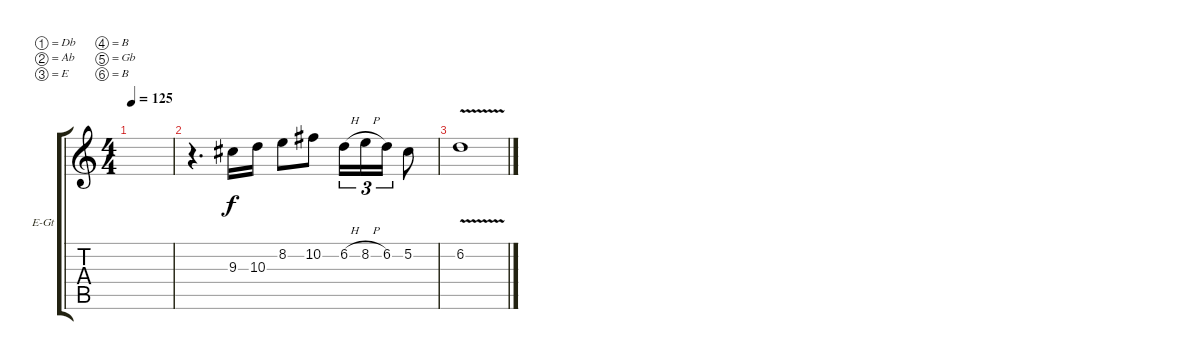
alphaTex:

\defaultSystemsLayout 4
\bracketExtendMode groupsimilarinstruments
\firstSystemTrackNameOrientation horizontal
\otherSystemsTrackNameOrientation horizontal
\track ("Lead (Armonies)" "E-Gt") {instrument distortionguitar}
\staff {score tabs}
\tuning (Db4 Ab3 E3 B2 Gb2 B1)
\ts (4 4)
\tempo 125
\clef g2
\scale
0.333333
\ks c
|
\scale
0.333333 r.4{d} 9.3.16 10.3.16 8.2.8 10.2.8 6.2{h}.16{tu (3 2)} 8.2{h}.16{tu (3 2)} 6.2.16{tu (3 2)} 5.2.8 |
\scale
0.333333 6.2{v}.1 |
\scale
0.333333 |
\scale
0.333333 |
\scale
0.333333 |
\scale
0.333333 |
\scale
0.333333 |
\scale
0.333333 |
\scale
0.333333 |
\scale
0.333333 |
\scale
0.333333 |
\scale
0.333333 |
\scale
0.333333 |
\scale
0.333333 |
\scale
0.333333
